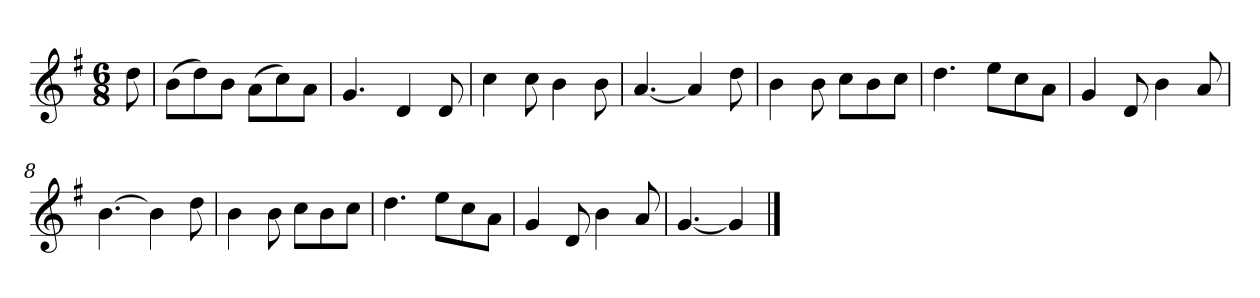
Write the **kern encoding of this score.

**kern
*part1
*staff1
*k[f#]
*M6/8
*MM120
=
8dd
=1
(8bL
8dd)
8bJ
(8aL
8cc)
8aJ
=2
4.g
4d
8d
=3
4cc
8cc
4b
8b
=4
[4.a
4a]
8dd
=5
4b
8b
8ccL
8b
8ccJ
=6
4.dd
8eeL
8cc
8aJ
=7
4g
8d
4b
8a
=8
[4.b
4b]
8dd
=9
4b
8b
8ccL
8b
8ccJ
=10
4.dd
8eeL
8cc
8aJ
=11
4g
8d
4b
8a
=12
[4.g
4g]
==
*-
